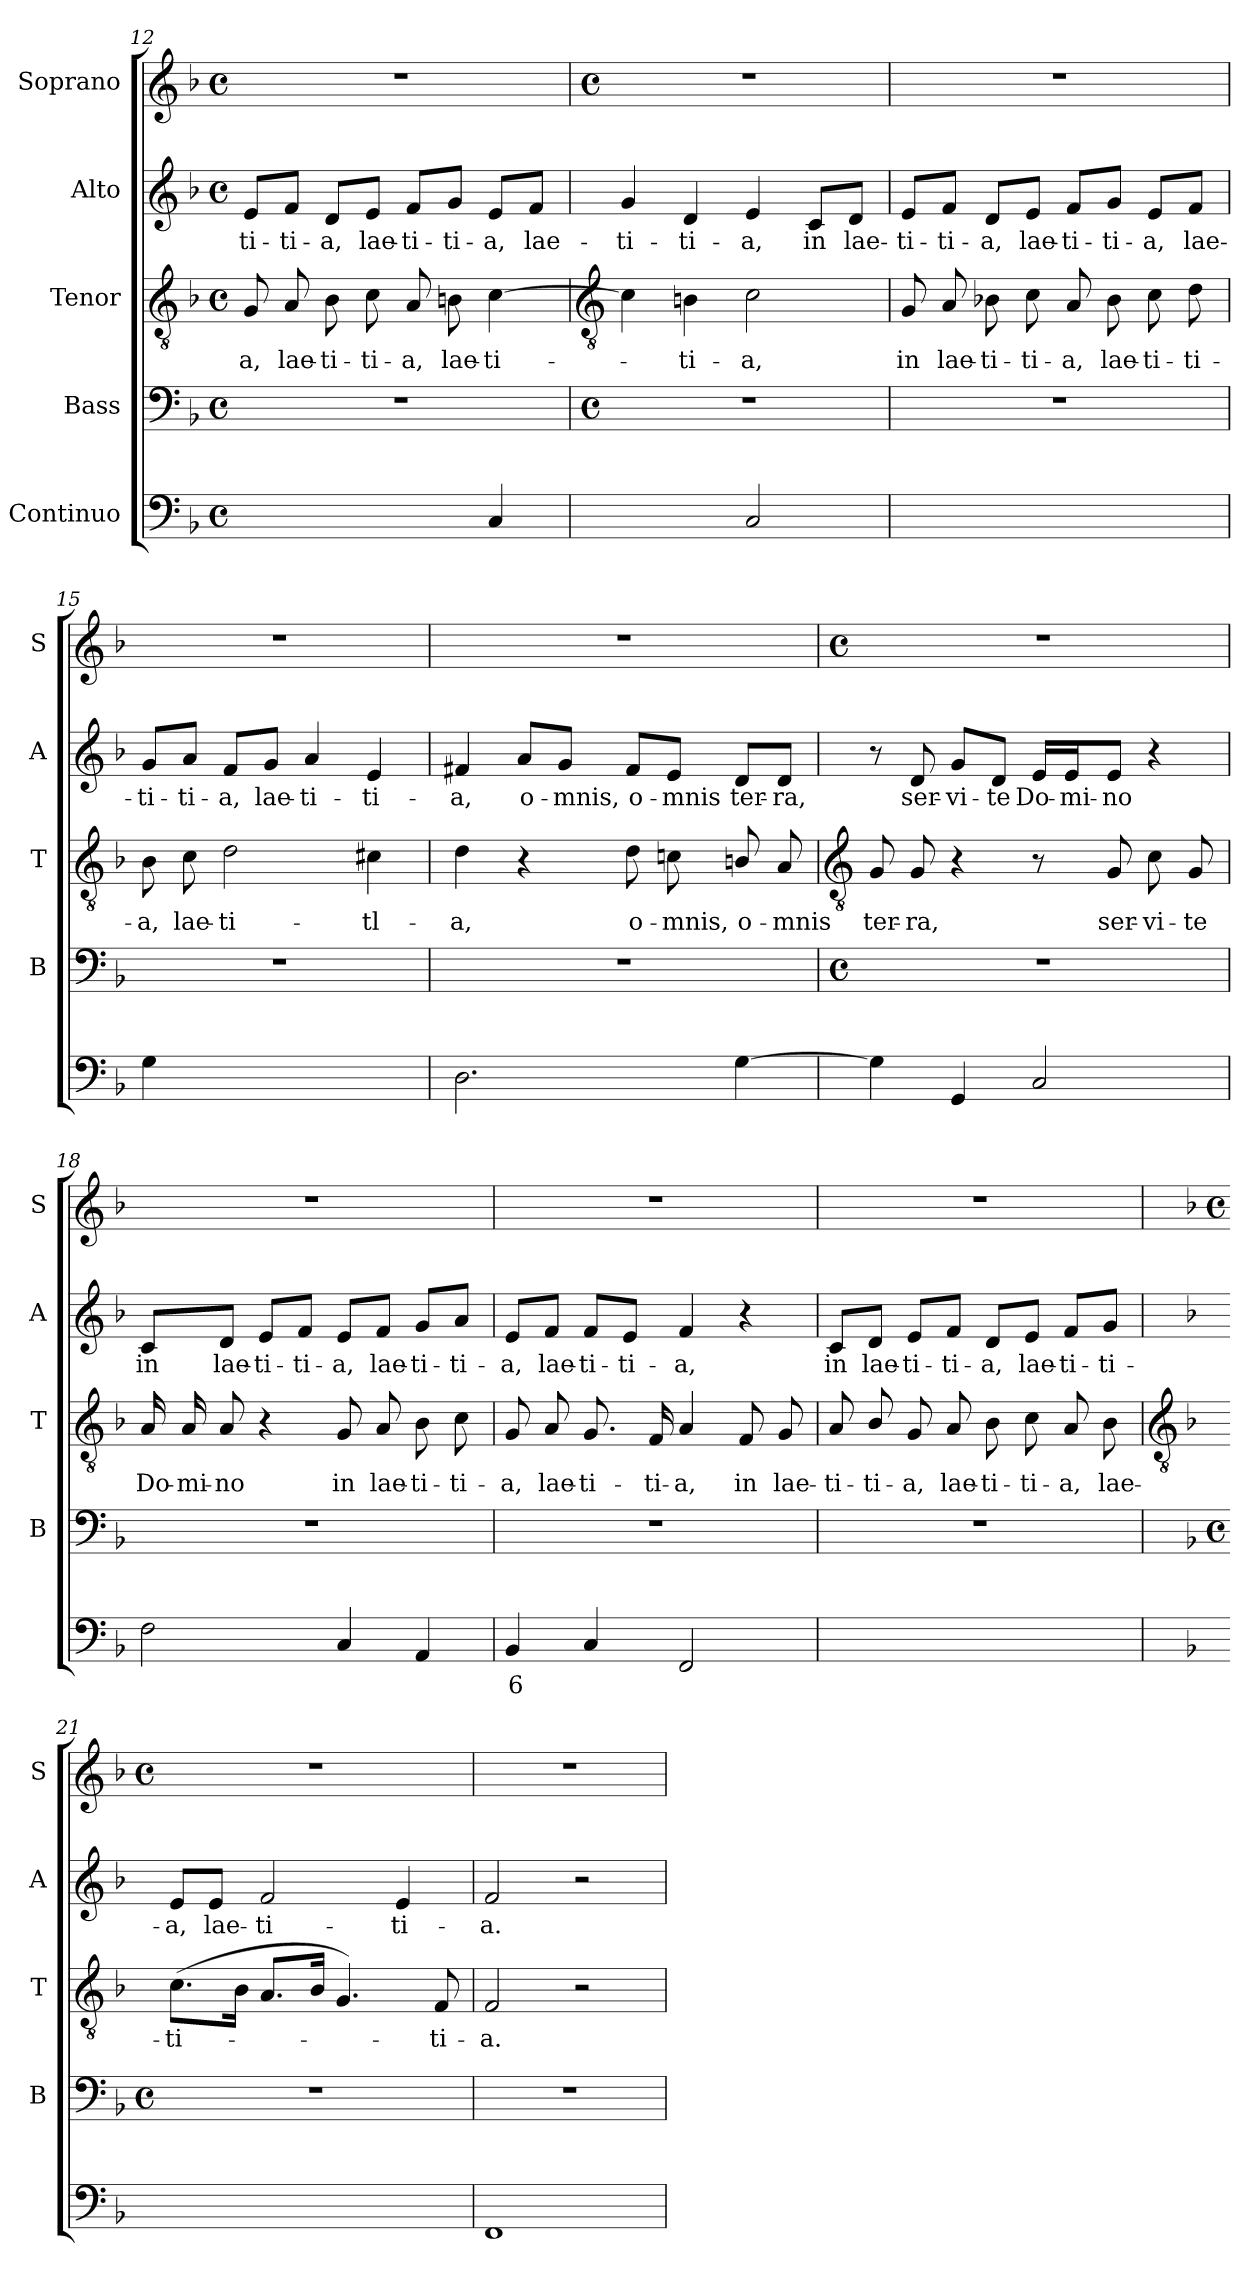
**kern	**text	**kern	**kern	**text	**kern	**text	**kern
*part5	*part5	*part4	*part3	*part3	*part2	*part2	*part1
*staff5	*staff5	*staff4	*staff3	*staff3	*staff2	*staff2	*staff1
*I"Continuo	*	*I"Bass	*I"Tenor	*	*I"Alto	*	*I"Soprano
*	*	*I'B	*I'T	*	*I'A	*	*I'S
*clefF4	*	*clefF4	*clefGv2	*	*clefG2	*	*clefG2
*k[b-]	*	*k[b-]	*k[b-]	*	*k[b-]	*	*k[b-]
*F:	*	*F:	*F:	*	*F:	*	*F:
*M4/4	*	*M4/4	*M4/4	*	*M4/4	*	*M4/4
*met(c)	*	*met(c)	*met(c)	*	*met(c)	*	*met(c)
=12	=12	=12	=12	=12	=12	=12	=12
!	!LO:LY:b	!	!	!LO:LY:b	!	!LO:LY:b	!
[8C/Lyy	5	1r	8G	-a,	8e/L	-ti-	1r
!	!LO:LY:b	!	!	!LO:LY:b	!	!LO:LY:b	!
8C/Jyy]	6	.	8A	lae-	8f/J	-ti-	.
!	!LO:LY:b	!	!	!LO:LY:b	!	!LO:LY:b	!
[8GG/Lyy	5	.	8B-	-ti-	8d/L	-a,	.
!	!LO:LY:b	!	!	!LO:LY:b	!	!LO:LY:b	!
8GG/Jyy]	6	.	8c	-ti-	8e/J	lae-	.
!	!LO:LY:b	!	!	!LO:LY:b	!	!LO:LY:b	!
[8D\Lyy	5	.	8A	-a,	8f/L	-ti-	.
!	!LO:LY:b	!	!	!LO:LY:b	!	!LO:LY:b	!
8D\Jyy]	6	.	8Bn	lae-	8g/J	-ti-	.
!	!	!	!	!LO:LY:b	!	!LO:LY:b	!
4C	.	.	[4c	-ti-	8e/L	-a,	.
!	!	!	!	!	!	!LO:LY:b	!
.	.	.	.	.	8f/J	lae-	.
!!LO:LB:g=z
=13	=13	=13	=13	=13	=13	=13	=13
*	*	*	*clefGv2	*	*	*	*
*	*	*M4/4	*	*	*	*	*M4/4
*	*	*met(c)	*	*	*	*	*met(c)
!	!LO:LY:b	!	!	!	!	!LO:LY:b	!
[4Gyy	4	1r	4c]	.	4g	-ti-	1r
!	!	!	!	!LO:LY:b	!	!LO:LY:b	!
4Gyy]	.	.	4Bn	ti-	4d	-ti-	.
!	!	!	!	!LO:LY:b	!	!LO:LY:b	!
2C	.	.	2c	-a,	4e	-a,	.
!	!	!	!	!	!	!LO:LY:b	!
.	.	.	.	.	8c/L	in	.
!	!	!	!	!	!	!LO:LY:b	!
.	.	.	.	.	8d/J	lae-	.
=14	=14	=14	=14	=14	=14	=14	=14
!	!LO:LY:b	!	!	!LO:LY:b	!	!LO:LY:b	!
[8C/Lyy	5	1r	8G	in	8e/L	-ti-	1r
!	!LO:LY:b	!	!	!LO:LY:b	!	!LO:LY:b	!
8C/Jyy]	6	.	8A	lae-	8f/J	-ti-	.
!	!LO:LY:b	!	!	!LO:LY:b	!	!LO:LY:b	!
[8G\Lyy	5	.	8B-X	-ti-	8d/L	-a,	.
!	!LO:LY:b	!	!	!LO:LY:b	!	!LO:LY:b	!
8G\Jyy]	6	.	8c	-ti-	8e/J	lae-	.
!	!LO:LY:b	!	!	!LO:LY:b	!	!LO:LY:b	!
[8D\Lyy	5	.	8A	-a,	8f/L	-ti-	.
!	!LO:LY:b	!	!	!LO:LY:b	!	!LO:LY:b	!
8D\Jyy]	6	.	8B-	lae-	8g/J	-ti-	.
!	!LO:LY:b	!	!	!LO:LY:b	!	!LO:LY:b	!
[8A\Lyy	5	.	8c	-ti-	8e/L	-a,	.
!	!LO:LY:b	!	!	!LO:LY:b	!	!LO:LY:b	!
8A\Jyy]	6	.	8d	-ti-	8f/J	lae-	.
=15	=15	=15	=15	=15	=15	=15	=15
!	!	!	!	!LO:LY:b	!	!LO:LY:b	!
4G	.	1r	8B-	-a,	8g/L	-ti-	1r
!	!	!	!	!LO:LY:b	!	!LO:LY:b	!
.	.	.	8c	lae-	8a/J	-ti-	.
!	!LO:LY:b	!	!	!LO:LY:b	!	!LO:LY:b	!
[8B-\Lyy	5	.	2d	-ti-	8f/L	-a,	.
!	!LO:LY:b	!	!	!	!	!LO:LY:b	!
8B-\Jyy]	6	.	.	.	8g/J	lae-	.
!	!LO:LY:b	!	!	!	!	!LO:LY:b	!
[4Ayy	4	.	.	.	4a	-ti-	.
!	!	!	!	!LO:LY:b	!	!LO:LY:b	!
4Ayy]	.	.	4c#X	-tl-	4e	-ti-	.
=16	=16	=16	=16	=16	=16	=16	=16
!	!	!	!	!LO:LY:b	!	!LO:LY:b	!
2.D	.	1r	4d	-a,	4f#X	-a,	1r
!	!	!	!	!	!	!LO:LY:b	!
.	.	.	4r	.	8a/L	o-	.
!	!	!	!	!	!	!LO:LY:b	!
.	.	.	.	.	8g/J	-mnis,	.
!	!	!	!	!LO:LY:b	!	!LO:LY:b	!
.	.	.	8d	o-	8f#/L	o-	.
!	!	!	!	!LO:LY:b	!	!LO:LY:b	!
.	.	.	8cn	-mnis,	8e/J	-mnis	.
!	!	!	!	!LO:LY:b	!	!LO:LY:b	!
[4G	.	.	8Bn/	o-	8d/L	ter-	.
!	!	!	!	!LO:LY:b	!	!LO:LY:b	!
.	.	.	8A	-mnis	8d/J	-ra,	.
!!LO:LB:g=z
=17	=17	=17	=17	=17	=17	=17	=17
*	*	*	*clefGv2	*	*	*	*
*	*	*M4/4	*	*	*	*	*M4/4
*	*	*met(c)	*	*	*	*	*met(c)
!	!	!	!	!LO:LY:b	!	!	!
4G]	.	1r	8G	ter-	8r	.	1r
!	!	!	!	!LO:LY:b	!	!LO:LY:b	!
.	.	.	8G	-ra,	8d	ser-	.
!	!	!	!	!	!	!LO:LY:b	!
4GG	.	.	4r	.	8g/L	-vi-	.
!	!	!	!	!	!	!LO:LY:b	!
.	.	.	.	.	8d/J	-te	.
!	!	!	!	!	!	!LO:LY:b	!
2C	.	.	8r	.	16e/LL	Do-	.
!	!	!	!	!	!	!LO:LY:b	!
.	.	.	.	.	16e/J	-mi-	.
!	!	!	!	!LO:LY:b	!	!LO:LY:b	!
.	.	.	8G	ser-	8e/J	-no	.
!	!	!	!	!LO:LY:b	!	!	!
.	.	.	8c	-vi-	4r	.	.
!	!	!	!	!LO:LY:b	!	!	!
.	.	.	8G	-te	.	.	.
=18	=18	=18	=18	=18	=18	=18	=18
!	!	!	!	!LO:LY:b	!	!LO:LY:b	!
2F	.	1r	16A	Do-	8c/L	in	1r
!	!	!	!	!LO:LY:b	!	!	!
.	.	.	16A	-mi-	.	.	.
!	!	!	!	!LO:LY:b	!	!LO:LY:b	!
.	.	.	8A	-no	8d/J	lae-	.
!	!	!	!	!	!	!LO:LY:b	!
.	.	.	4r	.	8e/L	-ti-	.
!	!	!	!	!	!	!LO:LY:b	!
.	.	.	.	.	8f/J	-ti-	.
!	!	!	!	!LO:LY:b	!	!LO:LY:b	!
4C	.	.	8G	in	8e/L	-a,	.
!	!	!	!	!LO:LY:b	!	!LO:LY:b	!
.	.	.	8A	lae-	8f/J	lae-	.
!	!	!	!	!LO:LY:b	!	!LO:LY:b	!
4AA	.	.	8B-	-ti-	8g/L	-ti-	.
!	!	!	!	!LO:LY:b	!	!LO:LY:b	!
.	.	.	8c	-ti-	8a/J	-ti-	.
=19	=19	=19	=19	=19	=19	=19	=19
!	!LO:LY:b	!	!	!LO:LY:b	!	!LO:LY:b	!
4BB-	6	1r	8G	-a,	8e/L	-a,	1r
!	!	!	!	!LO:LY:b	!	!LO:LY:b	!
.	.	.	8A	lae-	8f/J	lae-	.
!	!	!	!	!LO:LY:b	!	!LO:LY:b	!
4C	.	.	8.G	-ti-	8f/L	-ti-	.
!	!	!	!	!	!	!LO:LY:b	!
.	.	.	.	.	8e/J	-ti-	.
!	!	!	!	!LO:LY:b	!	!	!
.	.	.	16F	-ti-	.	.	.
!	!	!	!	!LO:LY:b	!	!LO:LY:b	!
2FF	.	.	4A	-a,	4f	-a,	.
!	!	!	!	!LO:LY:b	!	!	!
.	.	.	8F	in	4r	.	.
!	!	!	!	!LO:LY:b	!	!	!
.	.	.	8G	lae-	.	.	.
=20	=20	=20	=20	=20	=20	=20	=20
!	!LO:LY:b	!	!	!LO:LY:b	!	!LO:LY:b	!
[8FF/Lyy	5	1r	8A	-ti-	8c/L	in	1r
!	!LO:LY:b	!	!	!LO:LY:b	!	!LO:LY:b	!
8FF/Jyy]	6	.	8B-/	-ti-	8d/J	lae-	.
!	!LO:LY:b	!	!	!LO:LY:b	!	!LO:LY:b	!
[8C/Lyy	5	.	8G	-a,	8e/L	-ti-	.
!	!LO:LY:b	!	!	!LO:LY:b	!	!LO:LY:b	!
8C/Jyy]	6	.	8A	lae-	8f/J	-ti-	.
!	!LO:LY:b	!	!	!LO:LY:b	!	!LO:LY:b	!
[8GG/Lyy	5	.	8B-	-ti-	8d/L	-a,	.
!	!LO:LY:b	!	!	!LO:LY:b	!	!LO:LY:b	!
8GG/Jyy]	6	.	8c	-ti-	8e/J	lae-	.
!	!LO:LY:b	!	!	!LO:LY:b	!	!LO:LY:b	!
[8D\Lyy	5	.	8A	-a,	8f/L	-ti-	.
!	!LO:LY:b	!	!	!LO:LY:b	!	!LO:LY:b	!
8D\Jyy]	6	.	8B-	lae-	8g/J	-ti-	.
!!LO:LB:g=z
=21	=21	=21	=21	=21	=21	=21	=21
*	*	*	*clefGv2	*	*	*	*
*	*	*k[b-]	*	*	*	*	*k[b-]
*	*	*F:	*	*	*	*	*F:
*	*	*M4/4	*	*	*	*	*M4/4
*	*	*met(c)	*	*	*	*	*met(c)
!	!LO:LY:b	!	!	!LO:LY:b	!	!LO:LY:b	!
[4Cyy	3	1r	(<8.cL	-ti-	8e/L	-a,	1r
!	!	!	!	!	!	!LO:LY:b	!
.	.	.	.	.	8e/J	lae-	.
.	.	.	16B-J	.	.	.	.
!	!LO:LY:b	!	!	!	!	!LO:LY:b	!
2Cyy_	4	.	8.AL	.	2f	-ti-	.
.	.	.	16B-J	.	.	.	.
.	.	.	4.G)	.	.	.	.
!	!LO:LY:b	!	!	!	!	!LO:LY:b	!
4Cyy]	3	.	.	.	4e	-ti-	.
!	!	!	!	!LO:LY:b	!	!	!
.	.	.	8F	ti-	.	.	.
=22	=22	=22	=22	=22	=22	=22	=22
!	!	!	!	!LO:LY:b	!	!LO:LY:b	!
1FF	.	1r	2F	-a.	2f	-a.	1r
.	.	.	2r	.	2r	.	.
=	=	=	=	=	=	=	=
*-	*-	*-	*-	*-	*-	*-	*-
